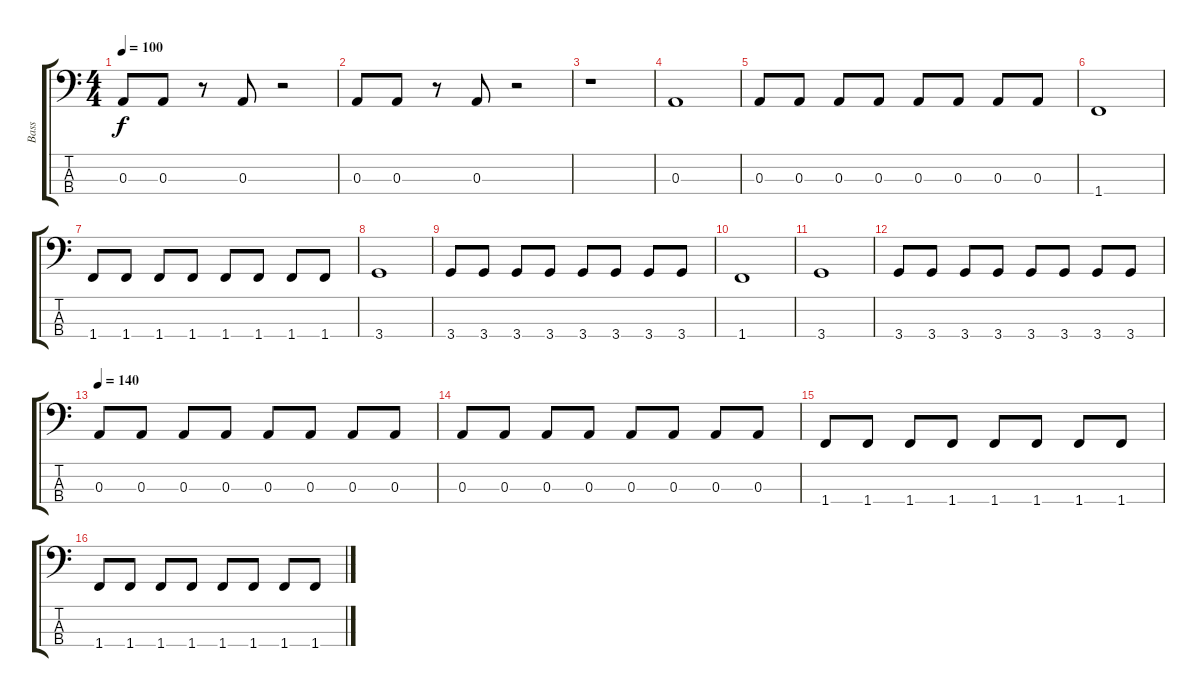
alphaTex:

\track ("Bass" "Bass") {instrument electricbasspick}
\staff {score tabs}
\tuning (G2 D2 A1 E1) {hide}
\ts (4 4)
\tempo 100
\clef f4
\ks c
0.3.8{dy f} 0.3.8 r.8 0.3.8 r.2 |
0.3.8 0.3.8 r.8 0.3.8 r.2 |
r.1 |
0.3.1 |
0.3.8 0.3.8 0.3.8 0.3.8 0.3.8 0.3.8 0.3.8 0.3.8 |
1.4.1 |
1.4.8 1.4.8 1.4.8 1.4.8 1.4.8 1.4.8 1.4.8 1.4.8 |
3.4.1 |
3.4.8 3.4.8 3.4.8 3.4.8 3.4.8 3.4.8 3.4.8 3.4.8 |
1.4.1 |
3.4.1 |
3.4.8 3.4.8 3.4.8 3.4.8 3.4.8 3.4.8 3.4.8 3.4.8 |
\tempo 140
0.3.8 0.3.8 0.3.8 0.3.8 0.3.8 0.3.8 0.3.8 0.3.8 |
0.3.8 0.3.8 0.3.8 0.3.8 0.3.8 0.3.8 0.3.8 0.3.8 |
1.4.8 1.4.8 1.4.8 1.4.8 1.4.8 1.4.8 1.4.8 1.4.8 |
1.4.8 1.4.8 1.4.8 1.4.8 1.4.8 1.4.8 1.4.8 1.4.8
